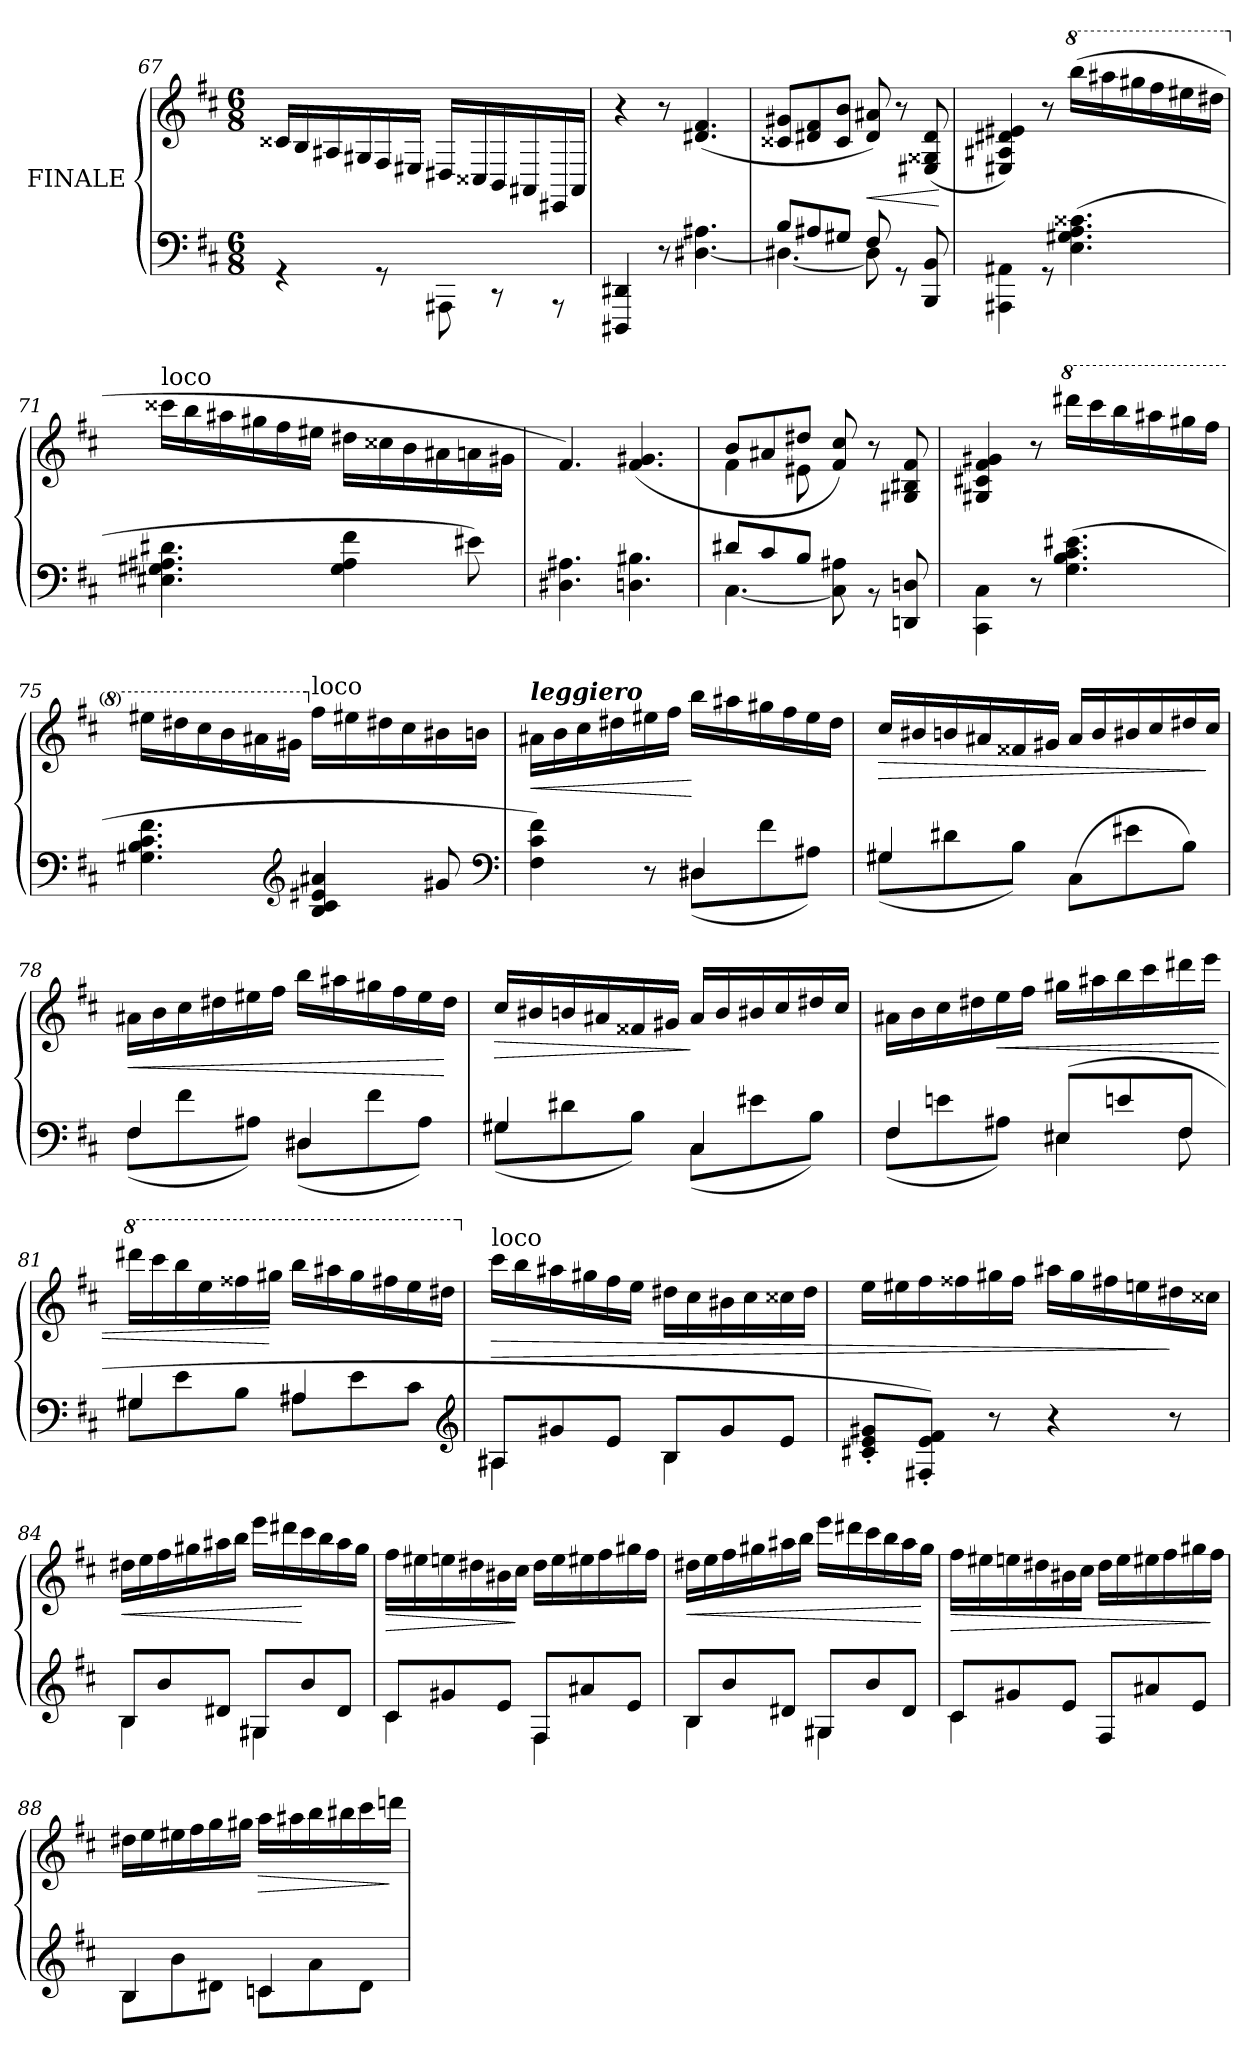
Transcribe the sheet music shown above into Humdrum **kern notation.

**kern	**kern	**dynam
*part1	*part1	*part1
*staff2	*staff1	*staff1/2
*I"FINALE	*	*
*clefF4	*clefG2	*
*k[f#c#]	*k[f#c#]	*
*M6/8	*M6/8	*
=67	=67	=67
4rGG	16c##XLL	.
.	16B	.
.	16A#X	.
.	16G#X	.
8rGG	16F#/	.
.	16E#XJJ	.
8AAA#X\	16D#XLL	.
.	16C##X/	.
8rCC	16BB/	.
.	16AA#X	.
8rAAA	16EE#X	.
.	16AA#/JJ	.
=68	=68	=68
4DDD#X 4DD#X	4r	.
8r	8r	.
[<4.D#X 4.A#X	(>4.d#X 4.f#	.
=69	=69	=69
*^	*	*
8BL	4.D#X_	8c##X 8g#XL	.
8A#X	.	8d#X 8f#	.
8G#XJ	.	8c## 8bJ	.
!	!	!	!LO:HP:b
8F#	8D#]	8d# 8a#X)	<
4ryy	8rGG	8r	.
.	8BBB 8BB	(>8E#X 8G##X 8d#	.
*v	*v	*	*
.	.	[
=70	=70	=70
4AAA#X\ 4AA#X\	4E#X 4A#X 4d#X 4e#X)	.
8rGG	8r	.
*	*8va	*
(>4.E 4.G#X 4.A 4.c##X	(>16bbbLL	.
.	16aaa#X	.
.	16ggg#X	.
.	16fff#	.
.	16eee#X	.
.	16ddd#XJJ	.
=71	=71	=71
*	*X8va	*
!	!LO:TX:a:t=loco	!
4.E#X 4.G#X 4.A#X 4.d#X	16ccc##XLL	.
.	16bb	.
.	16aa#X	.
.	16gg#X	.
.	16ff#	.
.	16ee#XJJ	.
4G# 4A# 4f#	16dd#XLL	.
.	16cc##X	.
.	16b	.
.	16a#X	.
8e#X)	16an	.
.	16g#XJJ	.
=72	=72	=72
4.D#X 4.A#X	4.f#)	.
4.Dn 4.B#X	(>4.f# 4.g#X	.
=73	=73	=73
*^	*^	*
8d#XL	[4.C#	8bL	4f#	.
8c#	.	8a#X	.	.
8BJ	.	8dd#XJ	8e#X	.
4.ryy	8C#] 8A#X	8f# 8cc#)	4.ryy	.
.	8rBB	8r	.	.
.	8DDn 8Dn	8G#X 8B#X 8f#	.	.
*v	*v	*	*	*
*	*v	*v	*
=74	=74	=74
4CC#\ 4C#\	4G#X 4c#X 4f# 4g#X	.
8r	8r	.
*	*8va	*
(>4.G 4.B 4.c# 4.e#X	16dddd#XLL	.
.	16cccc#	.
.	16bbb	.
.	16aaa#X	.
.	16ggg#X	.
.	16fff#JJ	.
=75	=75	=75
4.G#X 4.B 4.c# 4.f#	16eee#XLL	.
.	16ddd#X	.
.	16ccc#	.
.	16bb	.
.	16aa#X	.
.	16gg#XJJ	.
*clefG2	*	*
*	*X8va	*
!	!LO:TX:a:t=loco	!
4B 4c# 4e#X 4a#X	16ff#LL	.
.	16ee#X	.
.	16dd#X	.
.	16cc#	.
8g#X	16b#X	.
.	16bnJJ	.
*clefF4	*	*
=76	=76	=76
*^	*	*
!	!	!LO:TX:a:Bi:t=leggiero	!
!	!	!	!LO:HP:b
4F# 4c# 4f#)	4.ryy	16a#XLL	<
.	.	16b	.
.	.	16cc#	.
.	.	16dd#X	.
8r	.	16ee#X	.
.	.	16ff#JJ	.
4D#X	(>8D#XL	16bbLL	[
.	.	16aa#X	.
.	8f#	16gg#X	.
.	.	16ff#	.
8ryy	8A#XJ)	16ee#	.
.	.	16dd#JJ	.
=77	=77	=77	=77
!	!	!	!LO:HP:b
4G#X	(>8G#XL	16cc#LL	>
.	.	16b#X	.
.	8d#X	16bn	.
.	.	16a#X	.
2ryy	8BJ)	16f##X	.
.	.	16g#XJJ	.
.	(>8C#L	16a#/LL	.
.	.	16b	.
.	8e#X	16b#X	.
.	.	16cc#	.
.	8BJ)	16dd#X	.
.	.	16cc#JJ	]
=78	=78	=78	=78
!	!	!	!LO:HP:b
4F#	(>8F#L	16a#XLL	<
.	.	16b	.
.	8f#	16cc#	.
.	.	16dd#X	.
8ryy	8A#XJ)	16ee#X	.
.	.	16ff#JJ	.
4D#X	(>8D#XL	16bbLL	.
.	.	16aa#X	.
.	8f#	16gg#X	.
.	.	16ff#	.
8ryy	8A#J)	16ee#	.
.	.	16dd#JJ	[
=79	=79	=79	=79
!	!	!	!LO:HP:b
4G#X	(>8G#XL	16cc#LL	>
.	.	16b#X	.
.	8d#X	16bn	.
.	.	16a#X	.
8ryy	8BJ)	16f##X	.
.	.	16g#XJJ	.
4C#	(>8C#L	16a#/LL	]
.	.	16b	.
.	8e#X	16b#X	.
.	.	16cc#	.
8ryy	8BJ)	16dd#X	.
.	.	16cc#JJ	.
=80	=80	=80	=80
4F#	(>8F#L	16a#XLL	.
.	.	16b	.
.	8en	16cc#	.
.	.	16dd#X	.
!	!	!	!LO:HP:b
8ryy	8A#XJ)	16ee	<
.	.	16ff#JJ	.
(<8E#XL	4E#X	16gg#XLL	.
.	.	16aa#X	.
8en	.	16bb	.
.	.	16ccc#	.
8F#J	8F#	16ddd#X	.
.	.	16eeeJJ	.
=81	=81	=81	=81
*	*	*8va	*
4G#X	8G#XL	16dddd#XLL	.
.	.	16cccc#	.
.	8e	16bbb	.
.	.	16eee	.
8ryy	8BJ	16fff##X	.
.	.	16ggg#XJJ	[
4A#X	8A#XL	16bbbLL	.
.	.	16aaa#X	.
.	8e	16ggg#	.
.	.	16fff#X	.
8ryy	8c#J	16eee	.
.	.	16ddd#XJJ	.
*clefG2	*	*	*
=82	=82	=82	=82
*	*	*X8va	*
!	!	!LO:TX:a:t=loco	!
!	!	!	!LO:HP:b
8A#XL	4A#X	16ccc#LL	>
.	.	16bb	.
8g#X	.	16aa#X	.
.	.	16gg#X	.
8eJ	8ryy	16ff#	.
.	.	16eeJJ	.
8BL	4B	16dd#XLL	.
.	.	16cc#	.
8g#	.	16b#X	.
.	.	16cc#	.
8eJ	8ryy	16cc##X	.
.	.	16dd#JJ	.
*v	*v	*	*
=83	=83	=83
8c#X'< 8e'< 8g#X'<L	16eeLL	.
.	16ee#X	.
8F#X'< 8e'< 8f#'<J)	16ff#	.
.	16ff##X	.
8r	16gg#X	.
.	16ff##JJ	.
4r	16aa#XLL	.
.	16gg#	.
.	16ff#X	.
.	16een	.
8r	16dd#X	]
.	16cc##XJJ	.
=84	=84	=84
*^	*	*
!	!	!	!LO:HP:b
8BL	4B	16dd#XLL	<
.	.	16ee	.
8b	.	16ff#	.
.	.	16gg#X	.
8d#XJ	8ryy	16aa#X	.
.	.	16bbJJ	.
8G#XL	4G#X	16eeeLL	.
.	.	16ddd#X	.
8b	.	16ccc#	[
.	.	16bb	.
8d#J	8ryy	16aa#	.
.	.	16gg#JJ	.
=85	=85	=85	=85
!	!	!	!LO:HP:b
8c#L	4c#	16ff#LL	>
.	.	16ee#X	.
8g#X	.	16een	.
.	.	16dd#X	.
8eJ	8ryy	16b#X	.
.	.	16cc#JJ	]
8F#L	4F#	16dd#LL	.
.	.	16ee	.
8a#X	.	16ee#X	.
.	.	16ff#	.
8eJ	8ryy	16gg#X	.
.	.	16ff#JJ	.
=86	=86	=86	=86
!	!	!	!LO:HP:b
8BL	4B	16dd#XLL	<
.	.	16ee	.
8b	.	16ff#	.
.	.	16gg#X	.
8d#XJ	8ryy	16aa#X	.
.	.	16bbJJ	.
8G#XL	4G#X	16eeeLL	.
.	.	16ddd#X	.
8b	.	16ccc#	.
.	.	16bb	.
8d#J	8ryy	16aa#	.
.	.	16gg#JJ	[
=87	=87	=87	=87
!	!	!	!LO:HP:b
8c#L	4c#	16ff#LL	>
.	.	16ee#X	.
8g#X	.	16een	.
.	.	16dd#X	.
8eJ	2ryy	16b#X	.
.	.	16cc#JJ	.
8F#L	.	16dd#LL	.
.	.	16ee	.
8a#X	.	16ee#X	.
.	.	16ff#	.
8eJ	.	16gg#X	.
.	.	16ff#JJ	]
=88	=88	=88	=88
4B	8BL	16dd#XLL	.
.	.	16ee	.
.	8b	16ee#X	.
.	.	16ff#	.
8ryy	8d#XJ	16gg	.
.	.	16gg#XJJ	.
!	!	!	!LO:HP:b
4cn	8cnL	16aaLL	>
.	.	16aa#X	.
.	8a	16bb	.
.	.	16bb#X	.
8ryy	8d#J	16ccc#	.
.	.	16dddnJJ	]
*v	*v	*	*
=	=	=
*-	*-	*-
